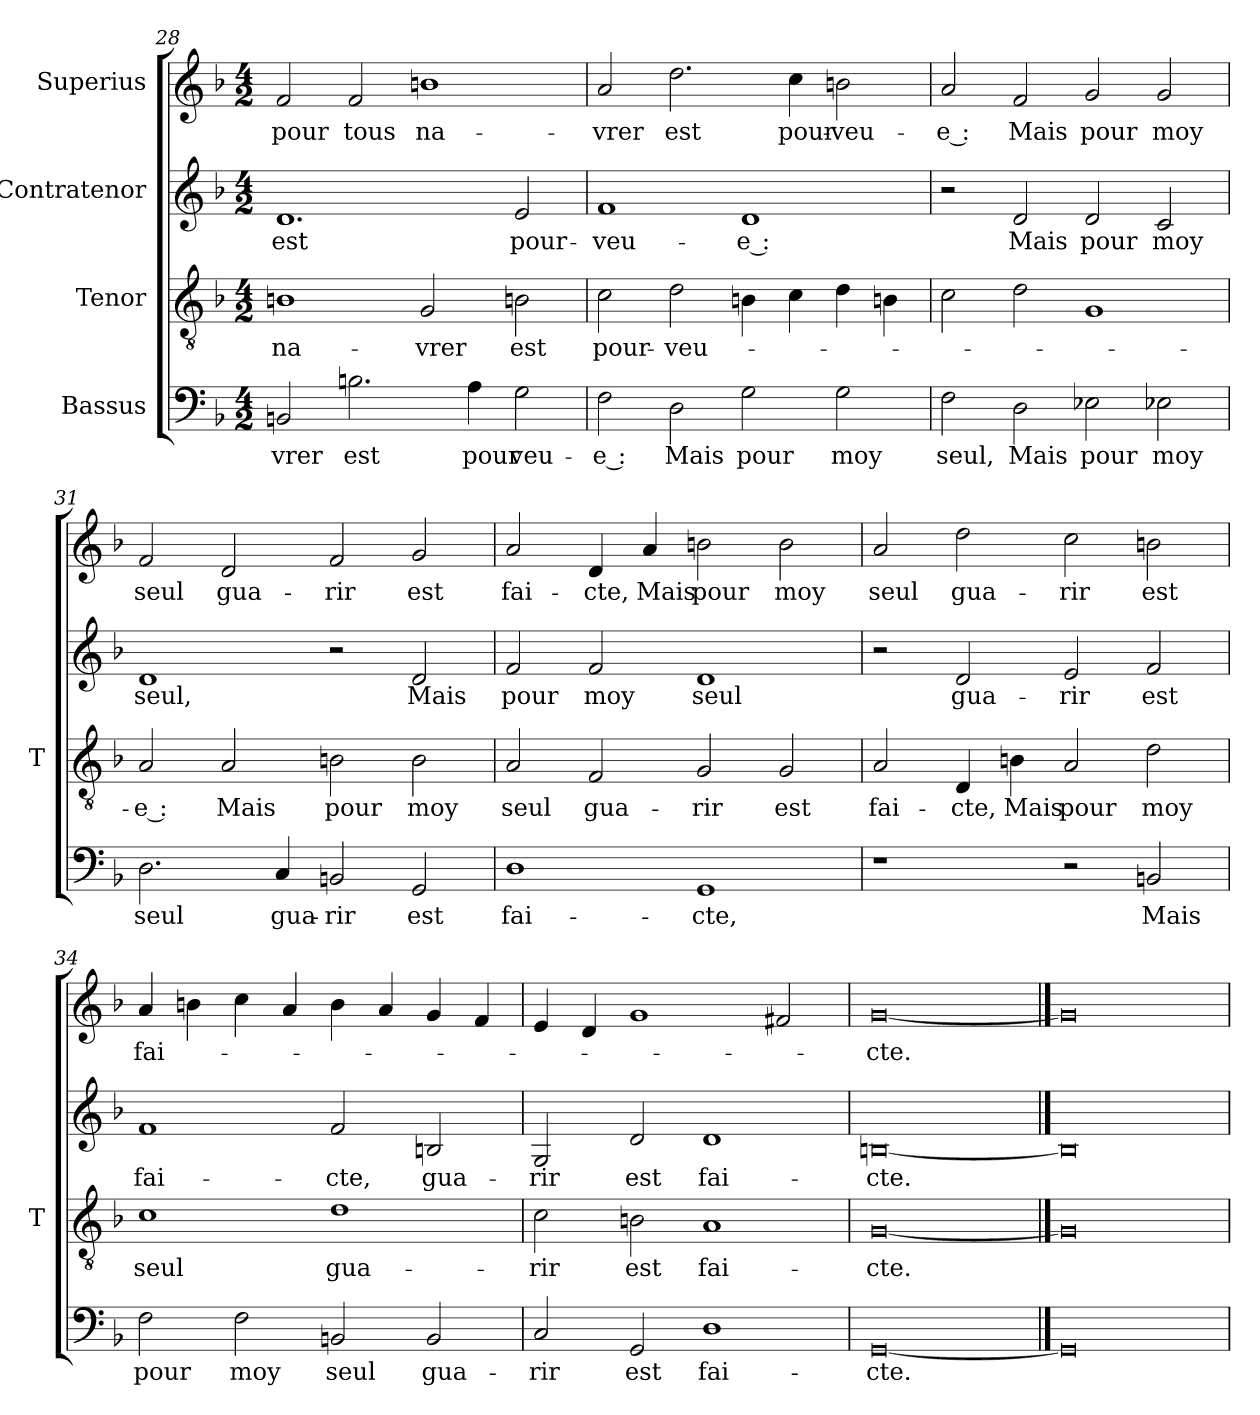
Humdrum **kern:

**kern	**text	**kern	**text	**kern	**text	**kern	**text
*part4	*part4	*part3	*part3	*part2	*part2	*part1	*part1
*staff4	*staff4	*staff3	*staff3	*staff2	*staff2	*staff1	*staff1
*I"Bassus	*	*I"Tenor	*	*I"Contratenor	*	*I"Superius	*
*	*	*I'T	*	*	*	*	*
*clefF4	*	*clefGv2	*	*clefG2	*	*clefG2	*
*k[b-]	*	*k[b-]	*	*k[b-]	*	*k[b-]	*
*M4/2	*	*M4/2	*	*M4/2	*	*M4/2	*
=28	=28	=28	=28	=28	=28	=28	=28
2BB	-vrer	1Bn	na-	1.d	-est	2f	-pour
2.B	-est	.	.	.	.	2f	-tous
.	.	2G	-vrer	.	.	1b	na-
4A	-pour	.	.	.	.	.	.
2G	veu-	2Bn	-est	2e	pour-	.	.
=29	=29	=29	=29	=29	=29	=29	=29
2F	-e :	2c	pour-	1f	veu-	2a	-vrer
2D	-Mais	2d	veu-	.	.	2.dd	-est
2G	-pour	4Bn	.	1d	-e :	.	.
.	.	4c	.	.	.	4cc	pour-
2G	-moy	4d	.	.	.	2b	veu-
.	.	4Bn	.	.	.	.	.
=30	=30	=30	=30	=30	=30	=30	=30
2F	-seul,	2c	.	2r	.	2a	-e :
2D	-Mais	2d	.	2d	-Mais	2f	-Mais
2E-X	-pour	1G	.	2d	-pour	2g	-pour
2E-X	-moy	.	.	2c	-moy	2g	-moy
=31	=31	=31	=31	=31	=31	=31	=31
2.D	-seul	2A	-e :	1d	-seul,	2f	-seul
.	.	2A	-Mais	.	.	2d	gua-
4C	gua-	.	.	.	.	.	.
2BB	-rir	2Bn	-pour	2r	.	2f	-rir
2GG	-est	2B	-moy	2d	-Mais	2g	-est
=32	=32	=32	=32	=32	=32	=32	=32
1D	fai-	2A	-seul	2f	-pour	2a	fai-
.	.	2F	gua-	2f	-moy	4d	-cte,
.	.	.	.	.	.	4a	-Mais
1GG	-cte,	2G	-rir	1d	-seul	2b	-pour
.	.	2G	-est	.	.	2b	-moy
=33	=33	=33	=33	=33	=33	=33	=33
1r	.	2A	fai-	2r	.	2a	-seul
.	.	4D	-cte,	2d	gua-	2dd	gua-
.	.	4Bn	-Mais	.	.	.	.
2r	.	2A	-pour	2e	-rir	2cc	-rir
2BB	-Mais	2d	-moy	2f	-est	2b	-est
=34	=34	=34	=34	=34	=34	=34	=34
2F	-pour	1c	-seul	1f	fai-	4a	fai-
.	.	.	.	.	.	4b	.
2F	-moy	.	.	.	.	4cc	.
.	.	.	.	.	.	4a	.
2BB	-seul	1d	gua-	2f	-cte,	4b	.
.	.	.	.	.	.	4a	.
2BB	gua-	.	.	2Bn	gua-	4g	.
.	.	.	.	.	.	4f	.
=35	=35	=35	=35	=35	=35	=35	=35
2C	-rir	2c	-rir	2G	-rir	4e	.
.	.	.	.	.	.	4d	.
2GG	-est	2Bn	-est	2d	-est	1g	.
1D	fai-	1A	fai-	1d	fai-	.	.
.	.	.	.	.	.	2f#X	.
=36	=36	=36	=36	=36	=36	=36	=36
[0GG	-cte.	[0G	-cte.	[0Bn	-cte.	[0g	-cte.
==37	==37	==37	==37	==37	==37	==37	==37
0GG]	.	0G]	.	0B]	.	0g]	.
=	=	=	=	=	=	=	=
*-	*-	*-	*-	*-	*-	*-	*-
